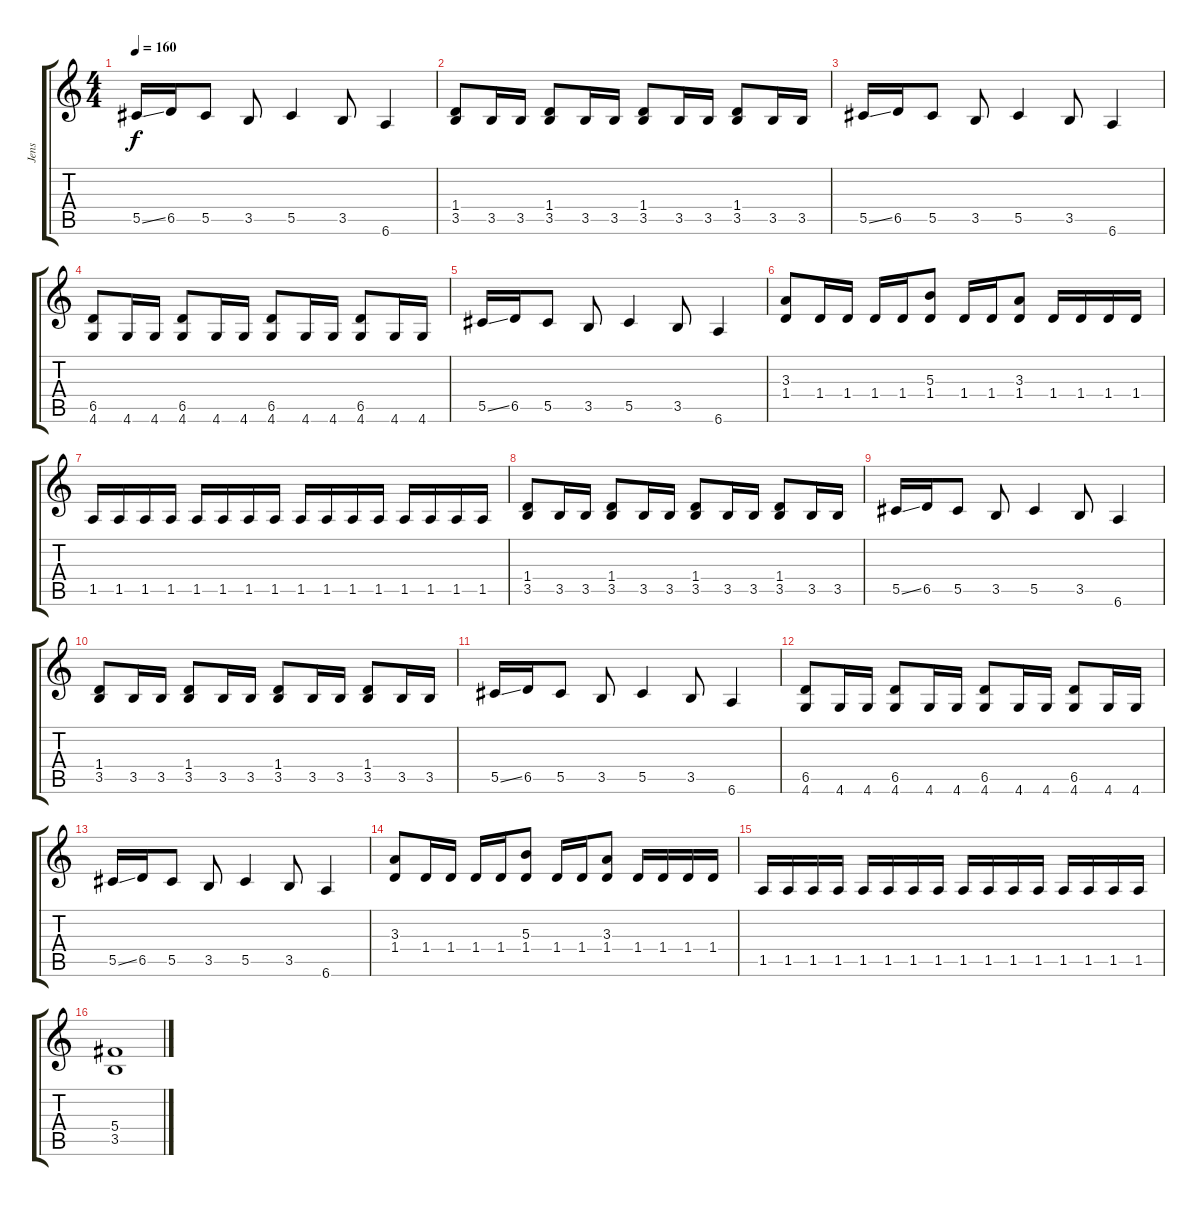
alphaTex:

\track ("Jens " "Jens ") {instrument distortionguitar}
\staff {score tabs}
\tuning (Eb4 Bb3 Gb3 Db3 Ab2 Eb2) {hide}
\ts (4 4)
\tempo 160
\clef g2
\ks c
5.5{ss}.16{dy f} 6.5.16 5.5.8 3.5.8 5.5.4 3.5.8 6.6.4 |
(1.4 3.5).8 3.5.16 3.5.16 (1.4 3.5).8 3.5.16 3.5.16 (1.4 3.5).8 3.5.16 3.5.16 (1.4 3.5).8 3.5.16 3.5.16 |
5.5{ss}.16 6.5.16 5.5.8 3.5.8 5.5.4 3.5.8 6.6.4 |
(6.5 4.6).8 4.6.16 4.6.16 (6.5 4.6).8 4.6.16 4.6.16 (6.5 4.6).8 4.6.16 4.6.16 (6.5 4.6).8 4.6.16 4.6.16 |
5.5{ss}.16 6.5.16 5.5.8 3.5.8 5.5.4 3.5.8 6.6.4 |
(3.3 1.4).8 1.4.16 1.4.16 1.4.16 1.4.16 (5.3 1.4).8 1.4.16 1.4.16 (3.3 1.4).8 1.4.16 1.4.16 1.4.16 1.4.16 |
1.5.16 1.5.16 1.5.16 1.5.16 1.5.16 1.5.16 1.5.16 1.5.16 1.5.16 1.5.16 1.5.16 1.5.16 1.5.16 1.5.16 1.5.16 1.5.16 |
(1.4 3.5).8 3.5.16 3.5.16 (1.4 3.5).8 3.5.16 3.5.16 (1.4 3.5).8 3.5.16 3.5.16 (1.4 3.5).8 3.5.16 3.5.16 |
5.5{ss}.16 6.5.16 5.5.8 3.5.8 5.5.4 3.5.8 6.6.4 |
(1.4 3.5).8 3.5.16 3.5.16 (1.4 3.5).8 3.5.16 3.5.16 (1.4 3.5).8 3.5.16 3.5.16 (1.4 3.5).8 3.5.16 3.5.16 |
5.5{ss}.16 6.5.16 5.5.8 3.5.8 5.5.4 3.5.8 6.6.4 |
(6.5 4.6).8 4.6.16 4.6.16 (6.5 4.6).8 4.6.16 4.6.16 (6.5 4.6).8 4.6.16 4.6.16 (6.5 4.6).8 4.6.16 4.6.16 |
5.5{ss}.16 6.5.16 5.5.8 3.5.8 5.5.4 3.5.8 6.6.4 |
(3.3 1.4).8 1.4.16 1.4.16 1.4.16 1.4.16 (5.3 1.4).8 1.4.16 1.4.16 (3.3 1.4).8 1.4.16 1.4.16 1.4.16 1.4.16 |
1.5.16 1.5.16 1.5.16 1.5.16 1.5.16 1.5.16 1.5.16 1.5.16 1.5.16 1.5.16 1.5.16 1.5.16 1.5.16 1.5.16 1.5.16 1.5.16 |
(5.4 3.5).1
